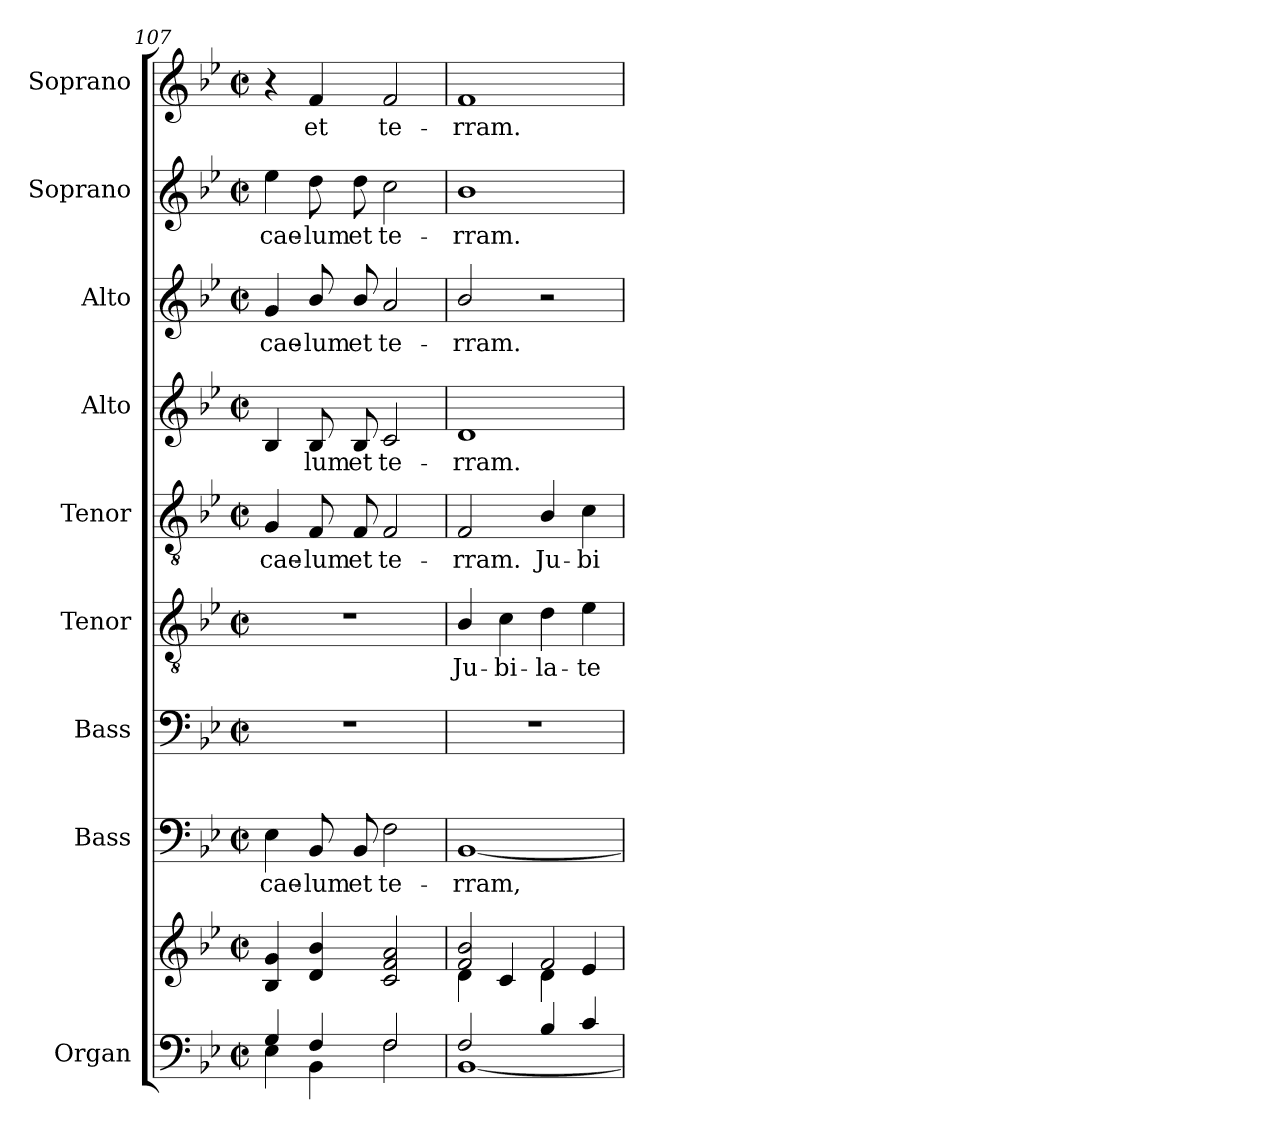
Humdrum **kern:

**kern	**kern	**kern	**text	**kern	**kern	**text	**kern	**text	**kern	**text	**kern	**text	**kern	**text	**kern	**text
*part9	*part9	*part8	*part8	*part7	*part6	*part6	*part5	*part5	*part4	*part4	*part3	*part3	*part2	*part2	*part1	*part1
*staff10	*staff9	*staff8	*staff8	*staff7	*staff6	*staff6	*staff5	*staff5	*staff4	*staff4	*staff3	*staff3	*staff2	*staff2	*staff1	*staff1
*I"Organ	*	*I"Bass	*	*I"Bass	*I"Tenor	*	*I"Tenor	*	*I"Alto	*	*I"Alto	*	*I"Soprano	*	*I"Soprano	*
*I'Organ.	*	*I'B.	*	*I'B.	*I'T.	*	*I'T.	*	*I'A.	*	*I'A.	*	*I'S.	*	*I'S.	*
*clefF4	*clefG2	*clefF4	*	*clefF4	*clefGv2	*	*clefGv2	*	*clefG2	*	*clefG2	*	*clefG2	*	*clefG2	*
*	*	*	*	*	*ITrd7c12	*	*ITrd7c12	*	*	*	*	*	*	*	*	*
*k[b-e-]	*k[b-e-]	*k[b-e-]	*	*k[b-e-]	*k[b-e-]	*	*k[b-e-]	*	*k[b-e-]	*	*k[b-e-]	*	*k[b-e-]	*	*k[b-e-]	*
*B-:	*B-:	*B-:	*	*B-:	*B-:	*	*B-:	*	*B-:	*	*B-:	*	*B-:	*	*B-:	*
*M2/2	*M2/2	*M2/2	*	*M2/2	*M2/2	*	*M2/2	*	*M2/2	*	*M2/2	*	*M2/2	*	*M2/2	*
*met(c|)	*met(c|)	*met(c|)	*	*met(c|)	*met(c|)	*	*met(c|)	*	*met(c|)	*	*met(c|)	*	*met(c|)	*	*met(c|)	*
=107	=107	=107	=107	=107	=107	=107	=107	=107	=107	=107	=107	=107	=107	=107	=107	=107
*^	*	*	*	*	*	*	*	*	*	*	*	*	*	*	*	*
!	!	!	!	!LO:LY:b:color=#000000	!	!	!	!	!	!	!	!	!	!	!	!	!
!	!	!	!	!	!	!	!	!	!LO:LY:b:color=#000000	!	!	!	!	!	!	!	!
!	!	!	!	!	!	!	!	!	!	!	!	!	!LO:LY:b:color=#000000	!	!	!	!
!	!	!	!	!	!	!	!	!	!	!	!	!	!	!	!LO:LY:b:color=#000000	!	!
4Gi/	4E-i\	4B-i/ 4gi	4E-i\	cae-	1r	1r	.	4GGi/	cae-	4B-i/	.	4gi/	cae-	4ee-i\	cae-	4r	.
!	!	!	!	!LO:LY:b:color=#000000	!	!	!	!	!	!	!	!	!	!	!	!	!
!	!	!	!	!	!	!	!	!	!LO:LY:b:color=#000000	!	!	!	!	!	!	!	!
!	!	!	!	!	!	!	!	!	!	!	!LO:LY:b:color=#000000	!	!	!	!	!	!
!	!	!	!	!	!	!	!	!	!	!	!	!	!LO:LY:b:color=#000000	!	!	!	!
!	!	!	!	!	!	!	!	!	!	!	!	!	!	!	!LO:LY:b:color=#000000	!	!
!	!	!	!	!	!	!	!	!	!	!	!	!	!	!	!	!	!LO:LY:b:color=#000000
4Fi/	4BB-i\	4di/ 4b-i	8BB-i/	-lum	.	.	.	8FFi/	-lum	8B-i/	-lum	8b-i/	-lum	8ddi\	-lum	4fi/	et
!	!	!	!	!LO:LY:b:color=#000000	!	!	!	!	!	!	!	!	!	!	!	!	!
!	!	!	!	!	!	!	!	!	!LO:LY:b:color=#000000	!	!	!	!	!	!	!	!
!	!	!	!	!	!	!	!	!	!	!	!LO:LY:b:color=#000000	!	!	!	!	!	!
!	!	!	!	!	!	!	!	!	!	!	!	!	!LO:LY:b:color=#000000	!	!	!	!
!	!	!	!	!	!	!	!	!	!	!	!	!	!	!	!LO:LY:b:color=#000000	!	!
.	.	.	8BB-i/	et	.	.	.	8FFi/	et	8B-i/	et	8b-i/	et	8ddi\	et	.	.
!	!	!	!	!LO:LY:b:color=#000000	!	!	!	!	!	!	!	!	!	!	!	!	!
!	!	!	!	!	!	!	!	!	!LO:LY:b:color=#000000	!	!	!	!	!	!	!	!
!	!	!	!	!	!	!	!	!	!	!	!LO:LY:b:color=#000000	!	!	!	!	!	!
!	!	!	!	!	!	!	!	!	!	!	!	!	!LO:LY:b:color=#000000	!	!	!	!
!	!	!	!	!	!	!	!	!	!	!	!	!	!	!	!LO:LY:b:color=#000000	!	!
!	!	!	!	!	!	!	!	!	!	!	!	!	!	!	!	!	!LO:LY:b:color=#000000
2Fi/	2Fi\	2ci/ 2fi 2ai	2Fi\	te-	.	.	.	2FFi/	te-	2ci/	te-	2ai/	te-	2cci\	te-	2fi/	te-
=108	=108	=108	=108	=108	=108	=108	=108	=108	=108	=108	=108	=108	=108	=108	=108	=108	=108
*	*	*^	*	*	*	*	*	*	*	*	*	*	*	*	*	*	*
!	!	!	!	!	!LO:LY:b:color=#000000	!	!	!	!	!	!	!	!	!	!	!	!	!
!	!	!	!	!	!	!	!	!LO:LY:b:color=#000000	!	!	!	!	!	!	!	!	!	!
!	!	!	!	!	!	!	!	!	!	!LO:LY:b:color=#000000	!	!	!	!	!	!	!	!
!	!	!	!	!	!	!	!	!	!	!	!	!LO:LY:b:color=#000000	!	!	!	!	!	!
!	!	!	!	!	!	!	!	!	!	!	!	!	!	!LO:LY:b:color=#000000	!	!	!	!
!	!	!	!	!	!	!	!	!	!	!	!	!	!	!	!	!LO:LY:b:color=#000000	!	!
!	!	!	!	!	!	!	!	!	!	!	!	!	!	!	!	!	!	!LO:LY:b:color=#000000
2Fi/	[1BB-i	2fi/ 2b-i	4di\	[1BB-i	-rram,	1r	4BB-i/	Ju-	2FFi/	-rram.	1di	-rram.	2b-i/	-rram.	1b-i	-rram.	1fi	-rram.
!	!	!	!	!	!	!	!	!LO:LY:b:color=#000000	!	!	!	!	!	!	!	!	!	!
.	.	.	4ci/	.	.	.	4Ci\	-bi-	.	.	.	.	.	.	.	.	.	.
!	!	!	!	!	!	!	!	!LO:LY:b:color=#000000	!	!	!	!	!	!	!	!	!	!
!	!	!	!	!	!	!	!	!	!	!LO:LY:b:color=#000000	!	!	!	!	!	!	!	!
4B-i/	.	2fi/	4di\	.	.	.	4Di\	-la-	4BB-i/	Ju-	.	.	2r	.	.	.	.	.
!	!	!	!	!	!	!	!	!LO:LY:b:color=#000000	!	!	!	!	!	!	!	!	!	!
!	!	!	!	!	!	!	!	!	!	!LO:LY:b:color=#000000	!	!	!	!	!	!	!	!
4ci/	.	.	4e-i/	.	.	.	4E-i\	-te	4Ci\	-bi-	.	.	.	.	.	.	.	.
*v	*v	*	*	*	*	*	*	*	*	*	*	*	*	*	*	*	*	*
*	*v	*v	*	*	*	*	*	*	*	*	*	*	*	*	*	*	*
=	=	=	=	=	=	=	=	=	=	=	=	=	=	=	=	=
*-	*-	*-	*-	*-	*-	*-	*-	*-	*-	*-	*-	*-	*-	*-	*-	*-
